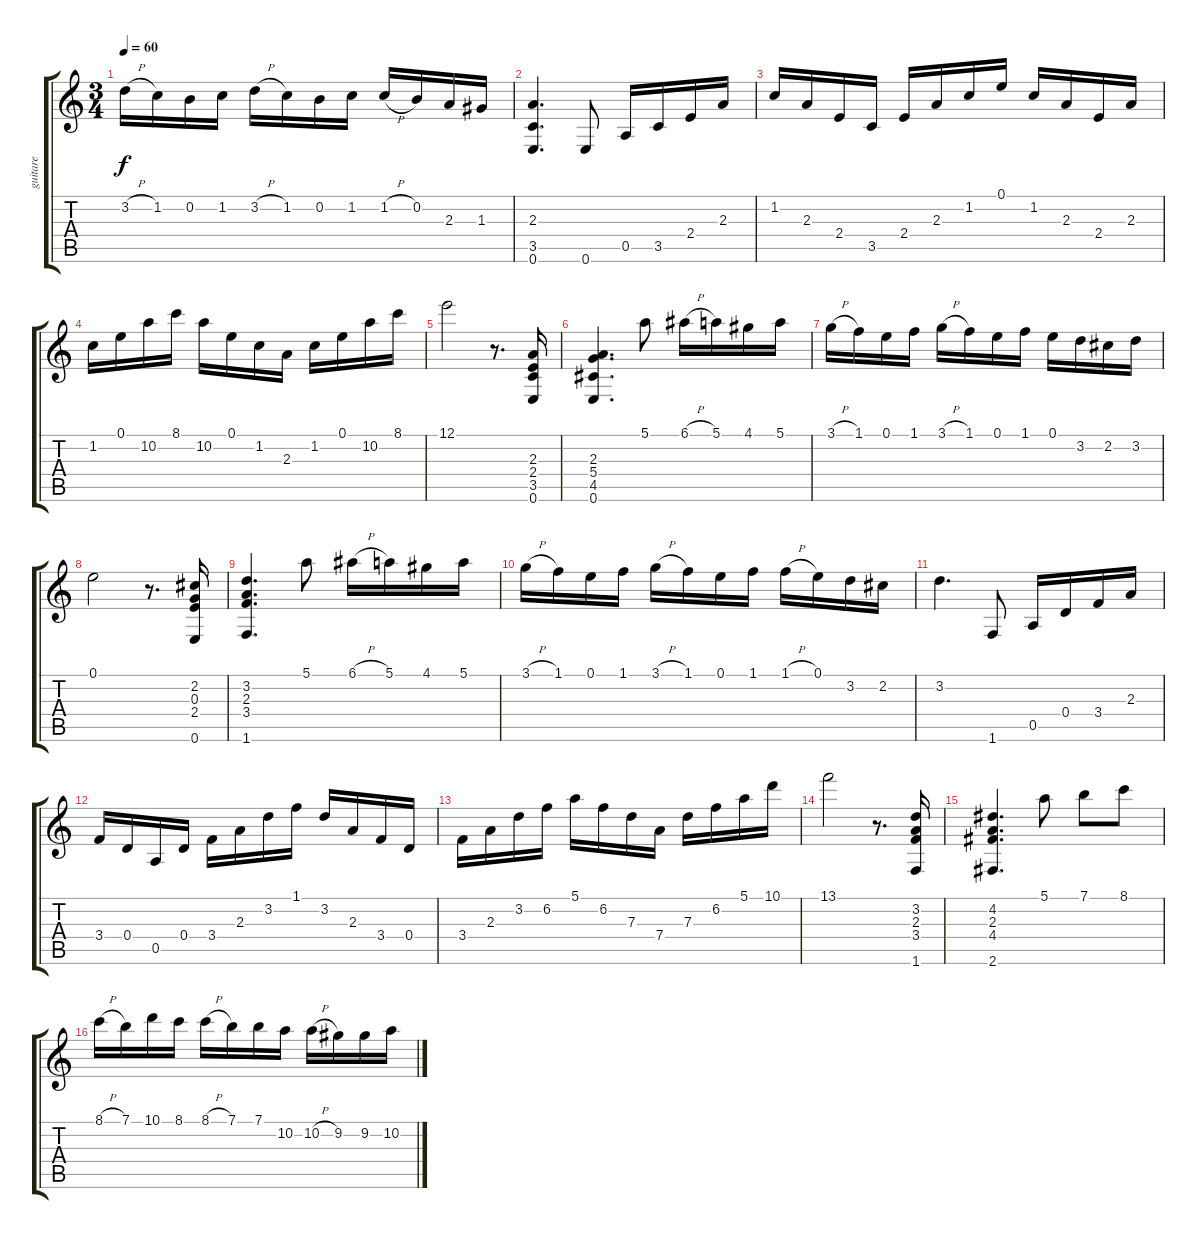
\track ("guitare" "guitare") {instrument acousticguitarnylon}
\staff {score tabs}
\tuning (E4 B3 G3 D3 A2 E2) {hide}
\ts (3 4)
\tempo 60
\clef g2
\ks c
3.2{h}.16{dy f} 1.2.16 0.2.16 1.2.16 3.2{h}.16 1.2.16 0.2.16 1.2.16 1.2{h}.16 0.2.16 2.3.16 1.3.16 |
(2.3 3.5 0.6).4{d} 0.6.8 0.5.16 3.5.16 2.4.16 2.3.16 |
1.2.16 2.3.16 2.4.16 3.5.16 2.4.16 2.3.16 1.2.16 0.1.16 1.2.16 2.3.16 2.4.16 2.3.16 |
1.2.16 0.1.16 10.2.16 8.1.16 10.2.16 0.1.16 1.2.16 2.3.16 1.2.16 0.1.16 10.2.16 8.1.16 |
12.1.2 r.8{d} (2.3 2.4 3.5 0.6).16 |
(2.3 5.4 4.5 0.6).4{d} 5.1.8 6.1{h}.16 5.1.16 4.1.16 5.1.16 |
3.1{h}.16 1.1.16 0.1.16 1.1.16 3.1{h}.16 1.1.16 0.1.16 1.1.16 0.1.16 3.2.16 2.2.16 3.2.16 |
0.1.2 r.8{d} (2.2 0.3 2.4 0.6).16 |
(3.2 2.3 3.4 1.6).4{d} 5.1.8 6.1{h}.16 5.1.16 4.1.16 5.1.16 |
3.1{h}.16 1.1.16 0.1.16 1.1.16 3.1{h}.16 1.1.16 0.1.16 1.1.16 1.1{h}.16 0.1.16 3.2.16 2.2.16 |
3.2.4{d} 1.6.8 0.5.16 0.4.16 3.4.16 2.3.16 |
3.4.16 0.4.16 0.5.16 0.4.16 3.4.16 2.3.16 3.2.16 1.1.16 3.2.16 2.3.16 3.4.16 0.4.16 |
3.4.16 2.3.16 3.2.16 6.2.16 5.1.16 6.2.16 7.3.16 7.4.16 7.3.16 6.2.16 5.1.16 10.1.16 |
13.1.2 r.8{d} (3.2 2.3 3.4 1.6).16 |
(4.2 2.3 4.4 2.6).4{d} 5.1.8 7.1.8 8.1.8 |
8.1{h}.16 7.1.16 10.1.16 8.1.16 8.1{h}.16 7.1.16 7.1.16 10.2.16 10.2{h}.16 9.2.16 9.2.16 10.2.16
